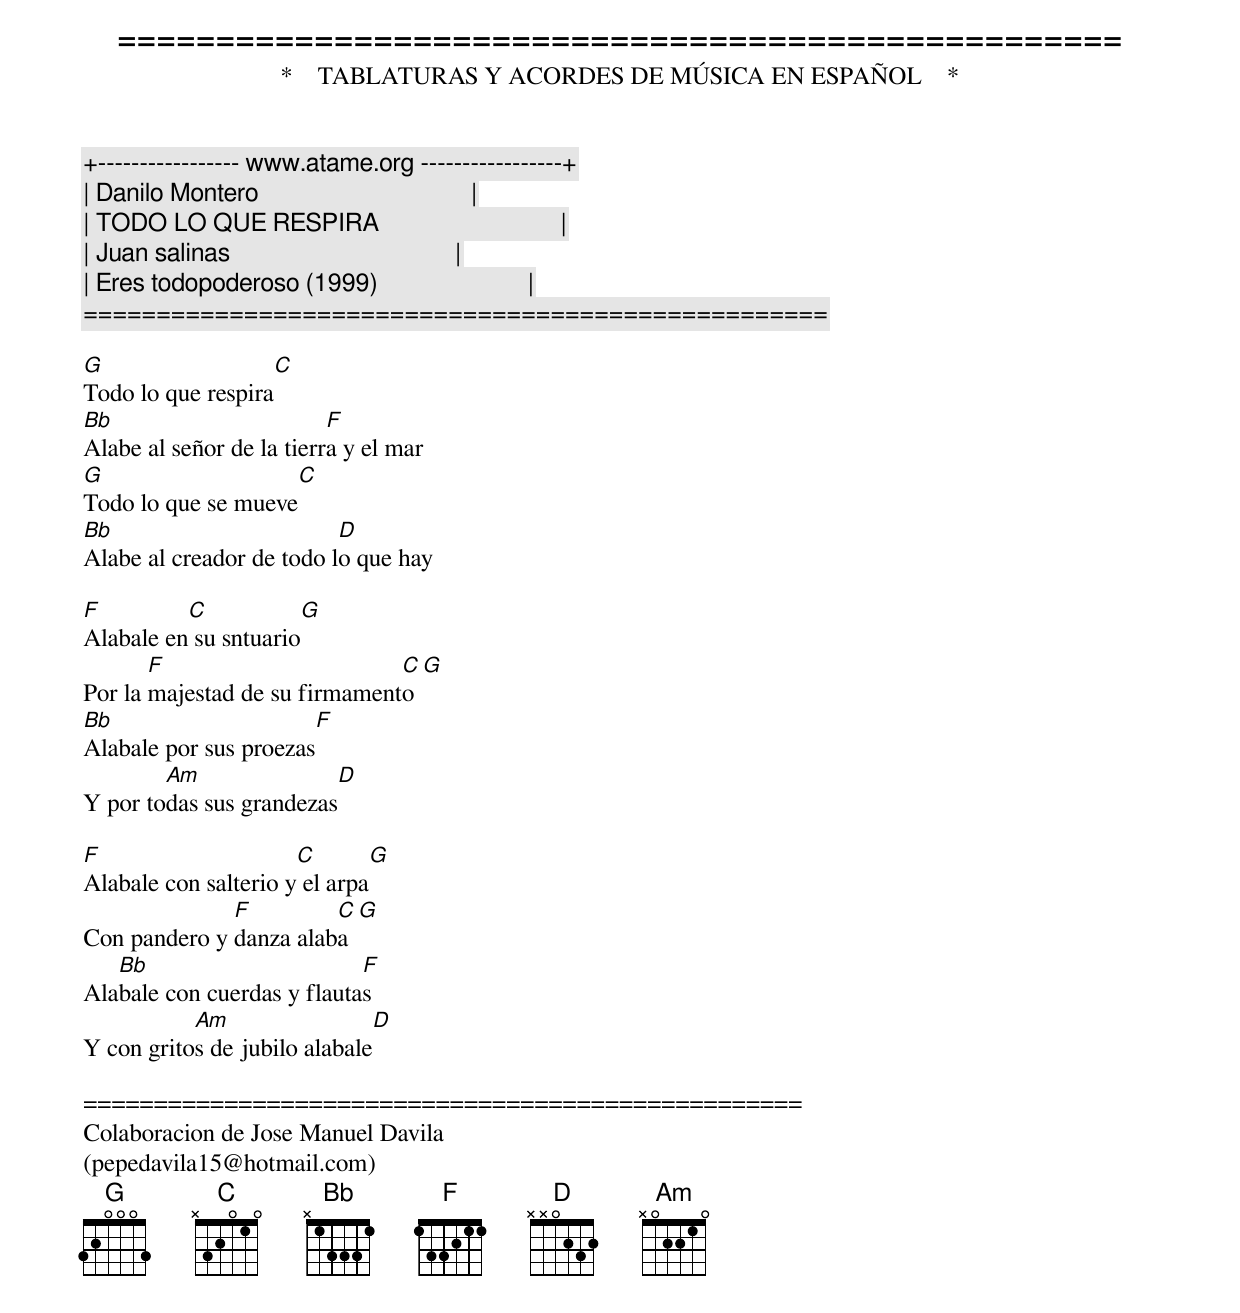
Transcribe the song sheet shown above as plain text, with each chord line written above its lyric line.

===================================================
*    TABLATURAS Y ACORDES DE MÚSICA EN ESPAÑOL    *
+----------------- www.atame.org -----------------+
| Danilo Montero                                  |
| TODO LO QUE RESPIRA                             |
| Juan salinas                                    |
| Eres todopoderoso (1999)                        |
===================================================

G                        C
Todo lo que respira
Bb                        F
Alabe al señor de la tierra y el mar
G                          C
Todo lo que se mueve
Bb                        D
Alabe al creador de todo lo que hay

F         C                G
Alabale en su sntuario
       F                       C           G
Por la majestad de su firmamento
Bb                                F
Alabale por sus proezas
        Am                D
Y por todas sus grandezas

F                     C             G
Alabale con salterio y el arpa
              F         C          G
Con pandero y danza alaba
   Bb                       F
Alabale con cuerdas y flautas
           Am                       D
Y con gritos de jubilo alabale

===================================================
Colaboracion de Jose Manuel Davila
(pepedavila15@hotmail.com)
